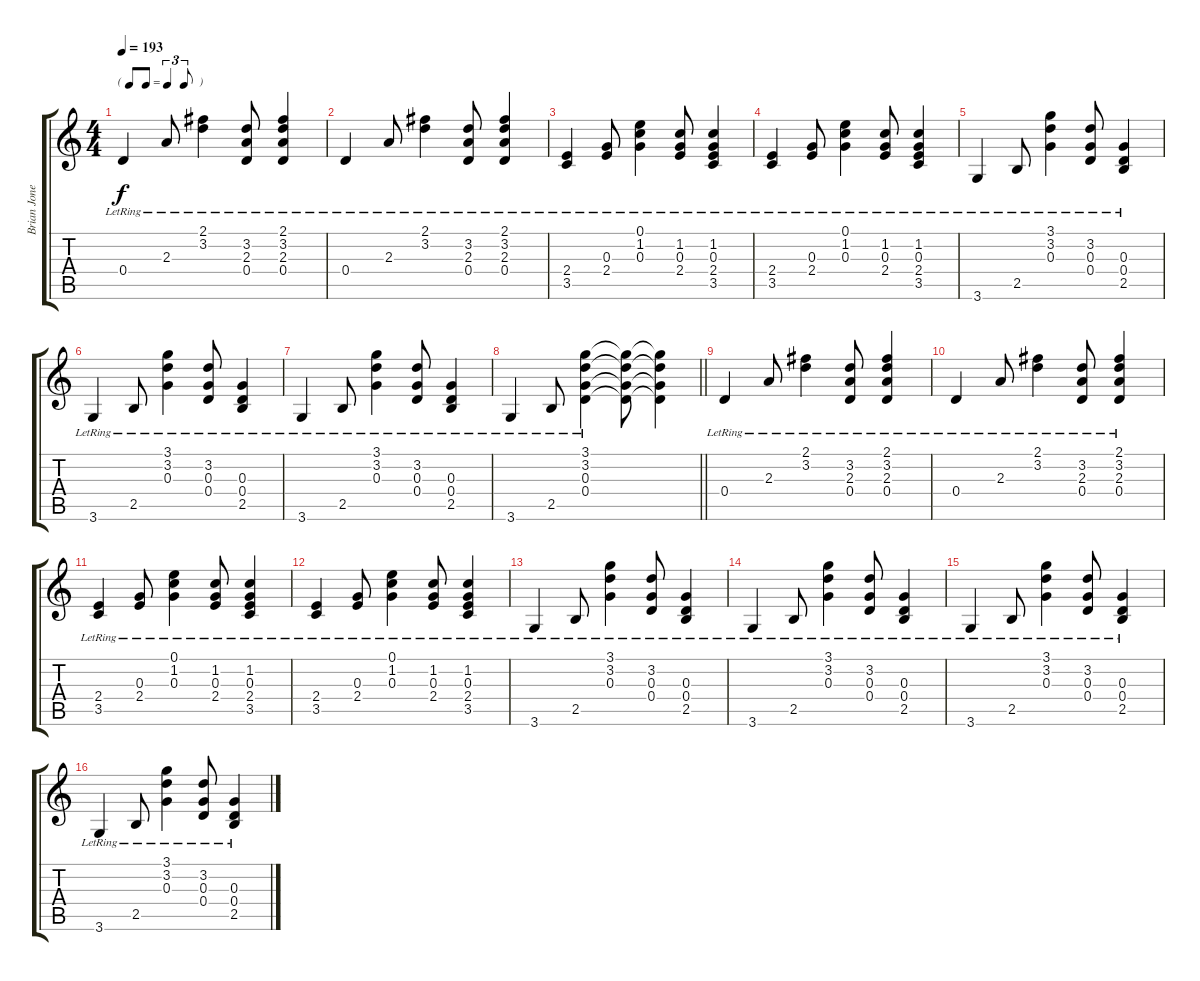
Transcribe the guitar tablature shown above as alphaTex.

\track ("Brian Jones" "Brian Jone") {instrument electricguitarclean}
\staff {score tabs}
\tuning (E4 B3 G3 D3 A2 E2) {hide}
\ts (4 4)
\tf triplet8th
\tempo 193
\clef g2
\ks c
0.4{lr}.4{dy f} 2.3{lr}.8 (2.1{lr} 3.2{lr}).4 (3.2{lr} 2.3{lr} 0.4{lr}).8 (2.1{lr} 3.2{lr} 2.3{lr} 0.4{lr}).4 |
0.4{lr}.4 2.3{lr}.8 (2.1{lr} 3.2{lr}).4 (3.2{lr} 2.3{lr} 0.4{lr}).8 (2.1{lr} 3.2{lr} 2.3{lr} 0.4{lr}).4 |
(2.4{lr} 3.5).4 (0.3{lr} 2.4).8 (0.1{lr} 1.2{lr} 0.3).4 (1.2{lr} 0.3{lr} 2.4{lr}).8 (1.2{lr} 0.3{lr} 2.4{lr} 3.5).4 |
(2.4{lr} 3.5).4 (0.3{lr} 2.4).8 (0.1{lr} 1.2{lr} 0.3).4 (1.2{lr} 0.3{lr} 2.4{lr}).8 (1.2{lr} 0.3{lr} 2.4{lr} 3.5).4 |
3.6{lr}.4 2.5{lr}.8 (3.1{lr} 3.2{lr} 0.3{lr}).4 (3.2 0.3{lr} 0.4{lr}).8 (0.3{lr} 0.4 2.5).4 |
3.6{lr}.4 2.5{lr}.8 (3.1{lr} 3.2{lr} 0.3{lr}).4 (3.2 0.3{lr} 0.4{lr}).8 (0.3{lr} 0.4 2.5).4 |
3.6{lr}.4 2.5{lr}.8 (3.1{lr} 3.2{lr} 0.3{lr}).4 (3.2 0.3{lr} 0.4{lr}).8 (0.3{lr} 0.4 2.5).4 |
\barLineRight lightlight
3.6{lr}.4 2.5{lr}.8 (3.1{lr} 3.2{lr} 0.3{lr} 0.4).4 (3.1{t} 3.2{t} 0.3{t} 0.4{t}).8 (3.1{t} 3.2{t} 0.3{t} 0.4{t}).4 |
0.4{lr}.4 2.3{lr}.8 (2.1{lr} 3.2{lr}).4 (3.2{lr} 2.3{lr} 0.4{lr}).8 (2.1{lr} 3.2{lr} 2.3{lr} 0.4{lr}).4 |
0.4{lr}.4 2.3{lr}.8 (2.1{lr} 3.2{lr}).4 (3.2{lr} 2.3{lr} 0.4{lr}).8 (2.1{lr} 3.2{lr} 2.3{lr} 0.4{lr}).4 |
(2.4{lr} 3.5).4 (0.3{lr} 2.4).8 (0.1{lr} 1.2{lr} 0.3).4 (1.2{lr} 0.3{lr} 2.4{lr}).8 (1.2{lr} 0.3{lr} 2.4{lr} 3.5).4 |
(2.4{lr} 3.5).4 (0.3{lr} 2.4).8 (0.1{lr} 1.2{lr} 0.3).4 (1.2{lr} 0.3{lr} 2.4{lr}).8 (1.2{lr} 0.3{lr} 2.4{lr} 3.5).4 |
3.6{lr}.4 2.5{lr}.8 (3.1{lr} 3.2{lr} 0.3{lr}).4 (3.2 0.3{lr} 0.4{lr}).8 (0.3{lr} 0.4 2.5).4 |
3.6{lr}.4 2.5{lr}.8 (3.1{lr} 3.2{lr} 0.3{lr}).4 (3.2 0.3{lr} 0.4{lr}).8 (0.3{lr} 0.4 2.5).4 |
3.6{lr}.4 2.5{lr}.8 (3.1{lr} 3.2{lr} 0.3{lr}).4 (3.2 0.3{lr} 0.4{lr}).8 (0.3{lr} 0.4 2.5).4 |
3.6{lr}.4 2.5{lr}.8 (3.1{lr} 3.2{lr} 0.3{lr}).4 (3.2 0.3{lr} 0.4{lr}).8 (0.3{lr} 0.4 2.5).4
